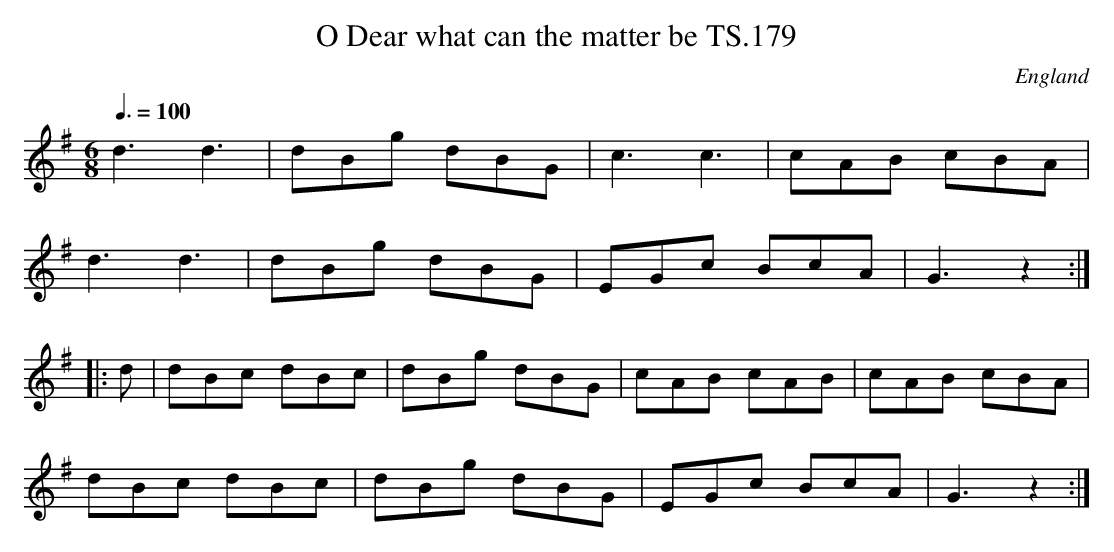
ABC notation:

X:1
T:O Dear what can the matter be TS.179
M:6/8
L:1/8
Q:3/8=100
O:England
K:G major
d3d3|dBg dBG|c3c3|cAB cBA|!
d3d3|dBg dBG|EGc BcA|G3z2:|!
|:d|dBc dBc|dBg dBG|cAB cAB|cAB cBA|!
dBc dBc|dBg dBG|EGc BcA|G3z2:|]
